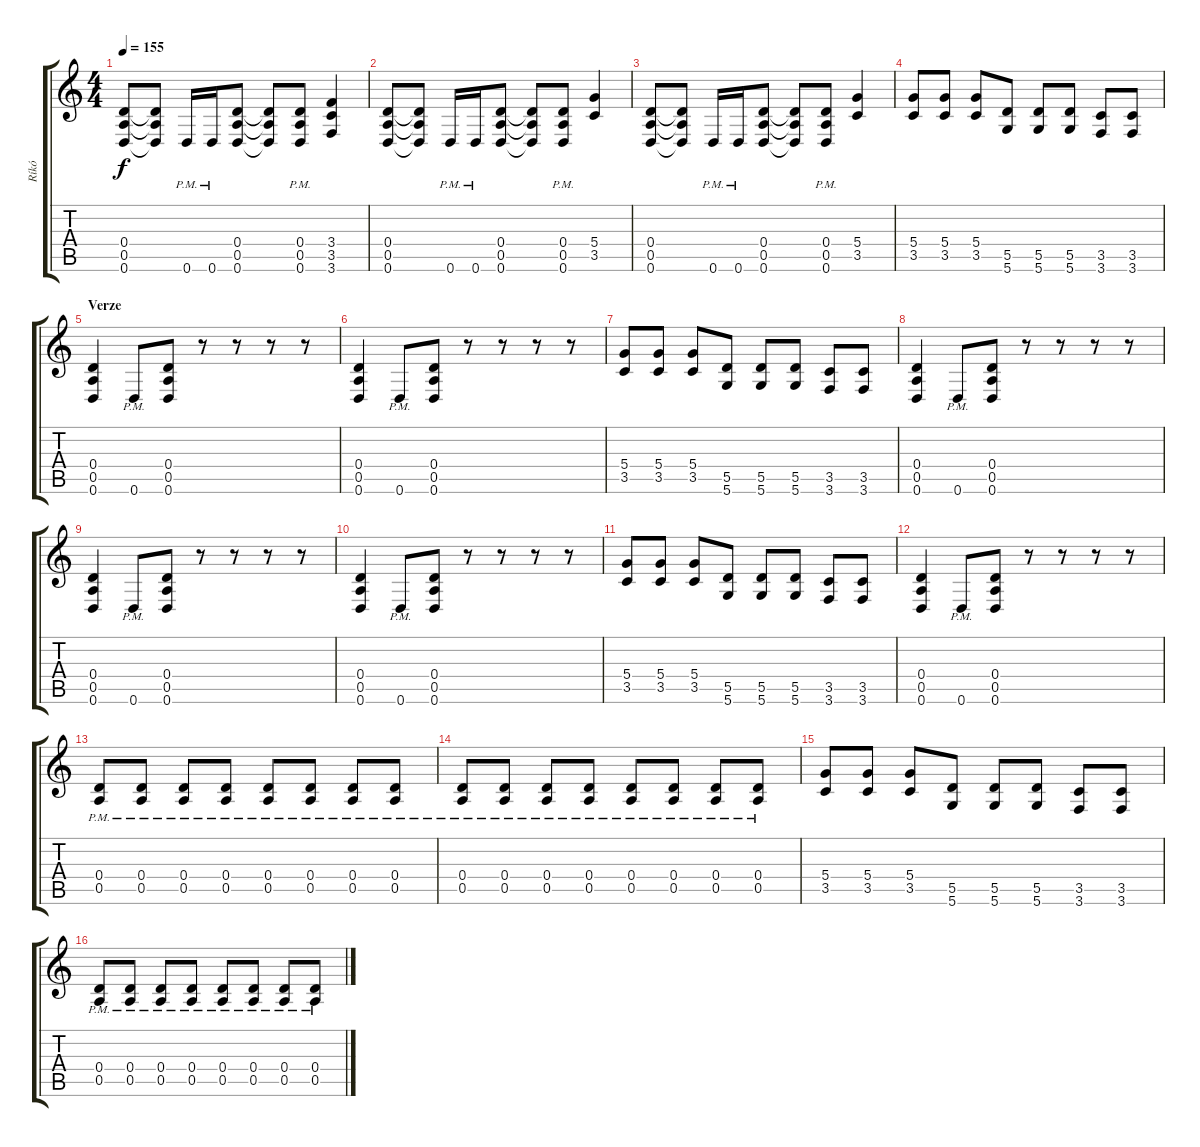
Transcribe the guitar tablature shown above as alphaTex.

\track ("Ríkó" "Ríkó") {instrument distortionguitar}
\staff {score tabs}
\tuning (E4 B3 G3 D3 A2 D2) {hide}
\ts (4 4)
\tempo 155
\clef g2
\ks c
(0.4 0.5 0.6).8{dy f} (0.4{t} 0.5{t} 0.6{t}).8 0.6{pm}.16 0.6{pm}.16 (0.4 0.5 0.6).8 (0.4{t} 0.5{t} 0.6{t}).8 (0.4{pm} 0.5{pm} 0.6{pm}).8 (3.4 3.5 3.6).4 |
(0.4 0.5 0.6).8 (0.4{t} 0.5{t} 0.6{t}).8 0.6{pm}.16 0.6{pm}.16 (0.4 0.5 0.6).8 (0.4{t} 0.5{t} 0.6{t}).8 (0.4{pm} 0.5{pm} 0.6{pm}).8 (5.4 3.5).4 |
(0.4 0.5 0.6).8 (0.4{t} 0.5{t} 0.6{t}).8 0.6{pm}.16 0.6{pm}.16 (0.4 0.5 0.6).8 (0.4{t} 0.5{t} 0.6{t}).8 (0.4{pm} 0.5{pm} 0.6{pm}).8 (5.4 3.5).4 |
(5.4 3.5).8 (5.4 3.5).8 (5.4 3.5).8 (5.5 5.6).8 (5.5 5.6).8 (5.5 5.6).8 (3.5 3.6).8 (3.5 3.6).8 |
\section ("" "Verze")
(0.4 0.5 0.6).4 0.6{pm}.8 (0.4 0.5 0.6).8 r.8 r.8 r.8 r.8 |
(0.4 0.5 0.6).4 0.6{pm}.8 (0.4 0.5 0.6).8 r.8 r.8 r.8 r.8 |
(5.4 3.5).8 (5.4 3.5).8 (5.4 3.5).8 (5.5 5.6).8 (5.5 5.6).8 (5.5 5.6).8 (3.5 3.6).8 (3.5 3.6).8 |
(0.4 0.5 0.6).4 0.6{pm}.8 (0.4 0.5 0.6).8 r.8 r.8 r.8 r.8 |
(0.4 0.5 0.6).4 0.6{pm}.8 (0.4 0.5 0.6).8 r.8 r.8 r.8 r.8 |
(0.4 0.5 0.6).4 0.6{pm}.8 (0.4 0.5 0.6).8 r.8 r.8 r.8 r.8 |
(5.4 3.5).8 (5.4 3.5).8 (5.4 3.5).8 (5.5 5.6).8 (5.5 5.6).8 (5.5 5.6).8 (3.5 3.6).8 (3.5 3.6).8 |
(0.4 0.5 0.6).4 0.6{pm}.8 (0.4 0.5 0.6).8 r.8 r.8 r.8 r.8 |
(0.4{pm} 0.5{pm}).8 (0.4{pm} 0.5{pm}).8 (0.4{pm} 0.5{pm}).8 (0.4{pm} 0.5{pm}).8 (0.4{pm} 0.5{pm}).8 (0.4{pm} 0.5{pm}).8 (0.4{pm} 0.5{pm}).8 (0.4{pm} 0.5{pm}).8 |
(0.4{pm} 0.5{pm}).8 (0.4{pm} 0.5{pm}).8 (0.4{pm} 0.5{pm}).8 (0.4{pm} 0.5{pm}).8 (0.4{pm} 0.5{pm}).8 (0.4{pm} 0.5{pm}).8 (0.4{pm} 0.5{pm}).8 (0.4{pm} 0.5{pm}).8 |
(5.4 3.5).8 (5.4 3.5).8 (5.4 3.5).8 (5.5 5.6).8 (5.5 5.6).8 (5.5 5.6).8 (3.5 3.6).8 (3.5 3.6).8 |
(0.4{pm} 0.5{pm}).8 (0.4{pm} 0.5{pm}).8 (0.4{pm} 0.5{pm}).8 (0.4{pm} 0.5{pm}).8 (0.4{pm} 0.5{pm}).8 (0.4{pm} 0.5{pm}).8 (0.4{pm} 0.5{pm}).8 (0.4{pm} 0.5{pm}).8
